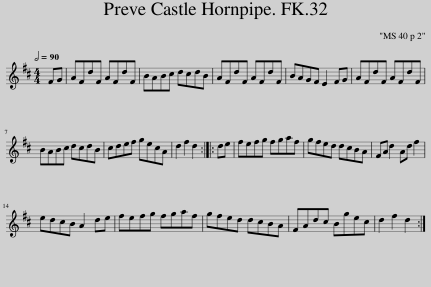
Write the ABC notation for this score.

X:1
L:1/8
Q:1/2=90
M:4/4
I:linebreak $
K:D
V:1 treble
V:1
 FG | AFdF AFdF | BABc dcdB | AFdF AFdF | BAGF E2 FG | %5
 AFdF AFdF |$ BABc dcdB | cdef gecA | d2 f2 d2 :: de | %10
 fefg fgaf | gfed dcBA | FA d2 Ad f2 |$ edcB A2 de | fefg fgaf | %15
 gfed dcBA | FAdc Bgec | d2 f2 d2 :| %18
